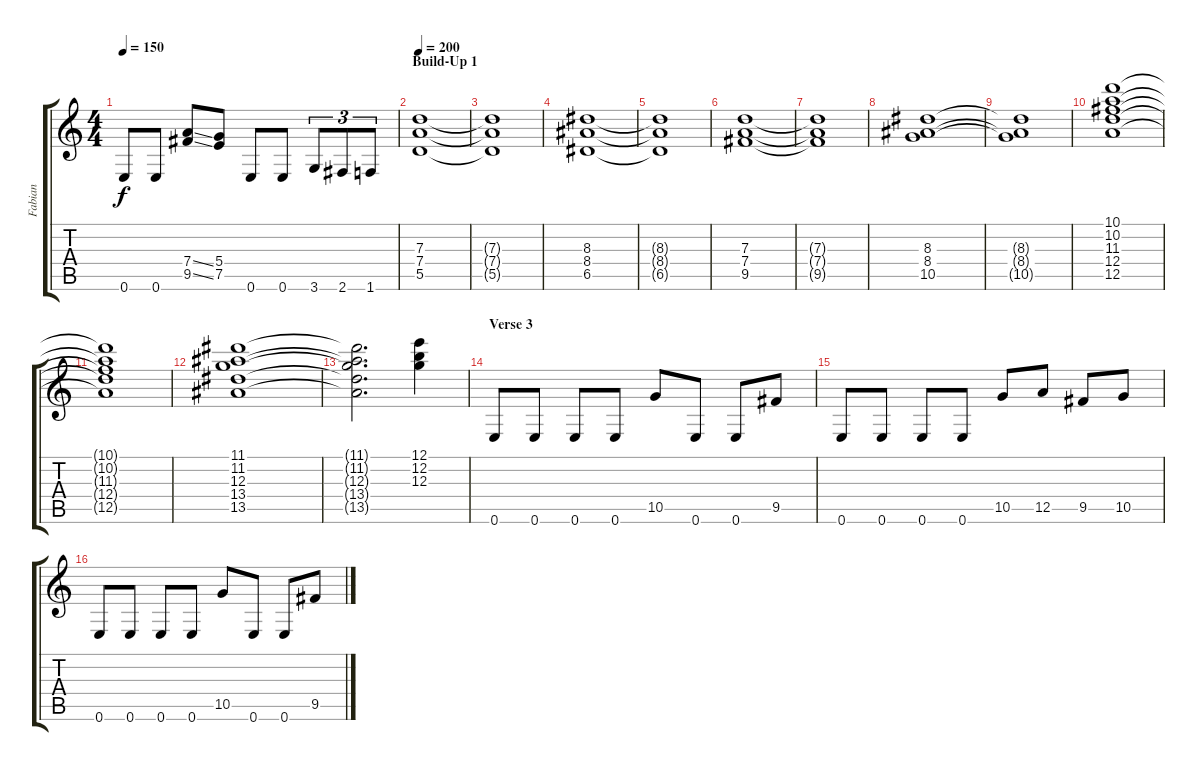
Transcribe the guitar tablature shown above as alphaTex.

\track ("Fabian" "Fabian") {instrument distortionguitar}
\staff {score tabs}
\tuning (E4 B3 G3 D3 A2 E2) {hide}
\ts (4 4)
\tempo 150
\clef g2
\ks c
0.6.8{dy f} 0.6.8 (7.4{ss} 9.5{ss}).8 (5.4 7.5).8 0.6.8 0.6.8 3.6.8{tu (3 2)} 2.6.8{tu (3 2)} 1.6.8{tu (3 2)} |
\section ("" "Build-Up 1")
\tempo 200
(7.3 7.4 5.5).1 |
(7.3{t} 7.4{t} 5.5{t}).1 |
(8.3 8.4 6.5).1 |
(8.3{t} 8.4{t} 6.5{t}).1 |
(7.3 7.4 9.5).1 |
(7.3{t} 7.4{t} 9.5{t}).1 |
(8.3 8.4 10.5).1 |
(8.3{t} 8.4{t} 10.5{t}).1 |
(10.1 10.2 11.3 12.4 12.5).1 |
(10.1{t} 10.2{t} 11.3{t} 12.4{t} 12.5{t}).1 |
(11.1 11.2 12.3 13.4 13.5).1 |
(11.1{t} 11.2{t} 12.3{t} 13.4{t} 13.5{t}).2{d} (12.1 12.2 12.3).4 |
\section ("" "Verse 3")
0.6.8 0.6.8 0.6.8 0.6.8 10.5.8 0.6.8 0.6.8 9.5.8 |
0.6.8 0.6.8 0.6.8 0.6.8 10.5.8 12.5.8 9.5.8 10.5.8 |
0.6.8 0.6.8 0.6.8 0.6.8 10.5.8 0.6.8 0.6.8 9.5.8
